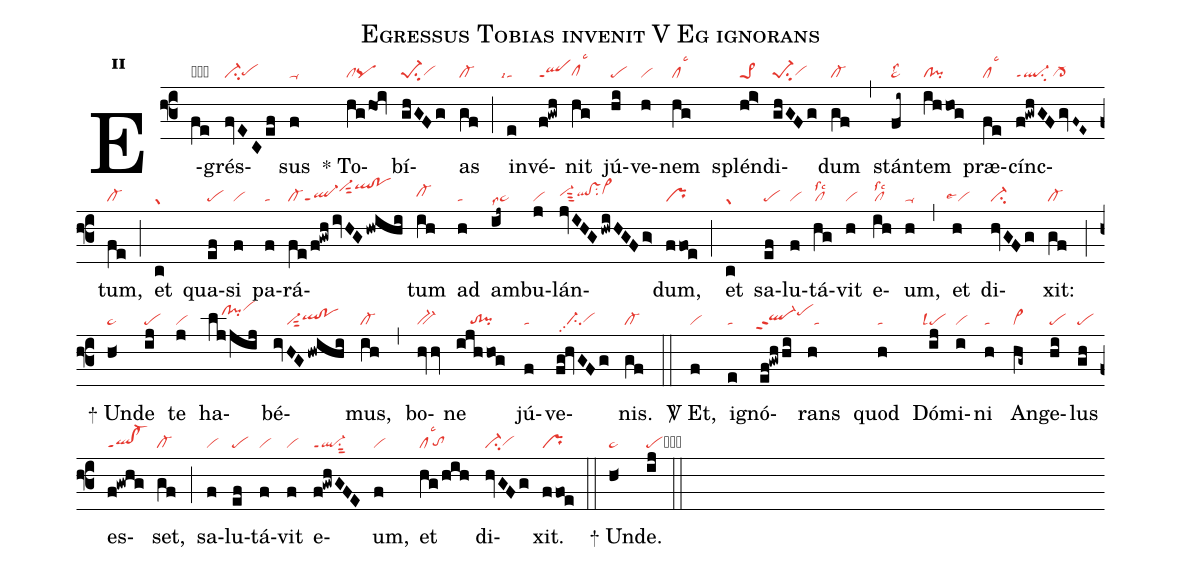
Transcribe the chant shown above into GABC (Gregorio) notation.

name:Egressus Tobias invenit V Eg ignorans;
office-part:re;
mode:2;
nabc-lines:1;
%%
initial-style: 1;
name: Egressus Tobias invenit;
mode: 2;
office-part: Responsorium;
annotation:Resp.;
annotation: ii;
nabc-lines: 1;
%%
(f3) E(fe|obcllsc3)grés(fvECef|ci-pehg)sus(f|ta-) <sp>*</sp> To(hghoi|clpq)bí(ghGFg|pe-1su2vihg)as(gf|cl-) (;) in(e|``talsi1)vé(f!gwh|qlppt1)nit(hg|clhglsc3) jú(hi|pe)ve(h|vi)nem(hg|cllsc3) splén(hi>|pe>1)di(ghGFg|pe-1su2vihg)dum(gf|cl-) (,) stán(fi~|pe~lss2)tem(ihhog|cl!pi) præ(fe|cllsc3)cínc(f!gwhGFgvF~E~|ql-ppt1su2cl->)tum,(fe|cl-) (;) et(c|gr) qua(ef|pe)si(f|vi) pa(f|ta)rá(fe/f!gwh/|cl-ql-ppt1|ivHG/hwihi|//vi-hjsut2qlhk!pohk)tum(ih|cl-hh) ad(h|ta) am(ij~|pe~lss7)bu(j|vi)lán(jvIHG/hwiHGFg>|vi-hhsut3qlhh!vshhsu2vi>hi)dum,(ffoe|pr) (;) et(c|gr) sa(ef|pe)lu(f|vi)tá(hg|cllssc2)vit(h|vi) e(ih|cllssc2)um,(h|ta-) (,) et(h|``vilse4) di(hvGFg|ci-)xit:(gf|cl-) (;)
<sp>+</sp> Un(h<|ta>)de(ij|pe) te(j|vi) ha(ljjij|////clhj!pihjvihl)bé(ivHG/hwihi|////vi-sut2qlhh!pohh)mus,(ih|cl-) (,) bo(hvhv|bv-)ne(ijhhog|////to!pi) jú(f|ta)ve(fg!hvGFg|///ci-pp2vihg)nis.(gf|cl-)
(::)

<sp>V/</sp> Et,(f|vi) i(e|ta)gnó(ef!gwhhi|`ql-hhppt2pehj)rans(h|//ta) quod(h|ta) Dó(ij|``pelsl4)mi(i|vi)ni(h|ta) An(hg~|vi>)ge(hi|pe)lus(gh|pe) es(f!gwhg|ql!cl-ppt1)set,(gf|cl-) (;) sa(f|vi)lu(ef|pe)tá(f|vi)vit(f|vi) e(f!gwhGFE|ql-ppt1su1sut2)um,(f|vi) et(hg/hih|cllsc3`tohg) di(hvGFg|ci-vihg)xit.(ffoe|pr) (::)
<sp>+</sp> Un(h<|ta>)de.(ij|pecb) (::)
